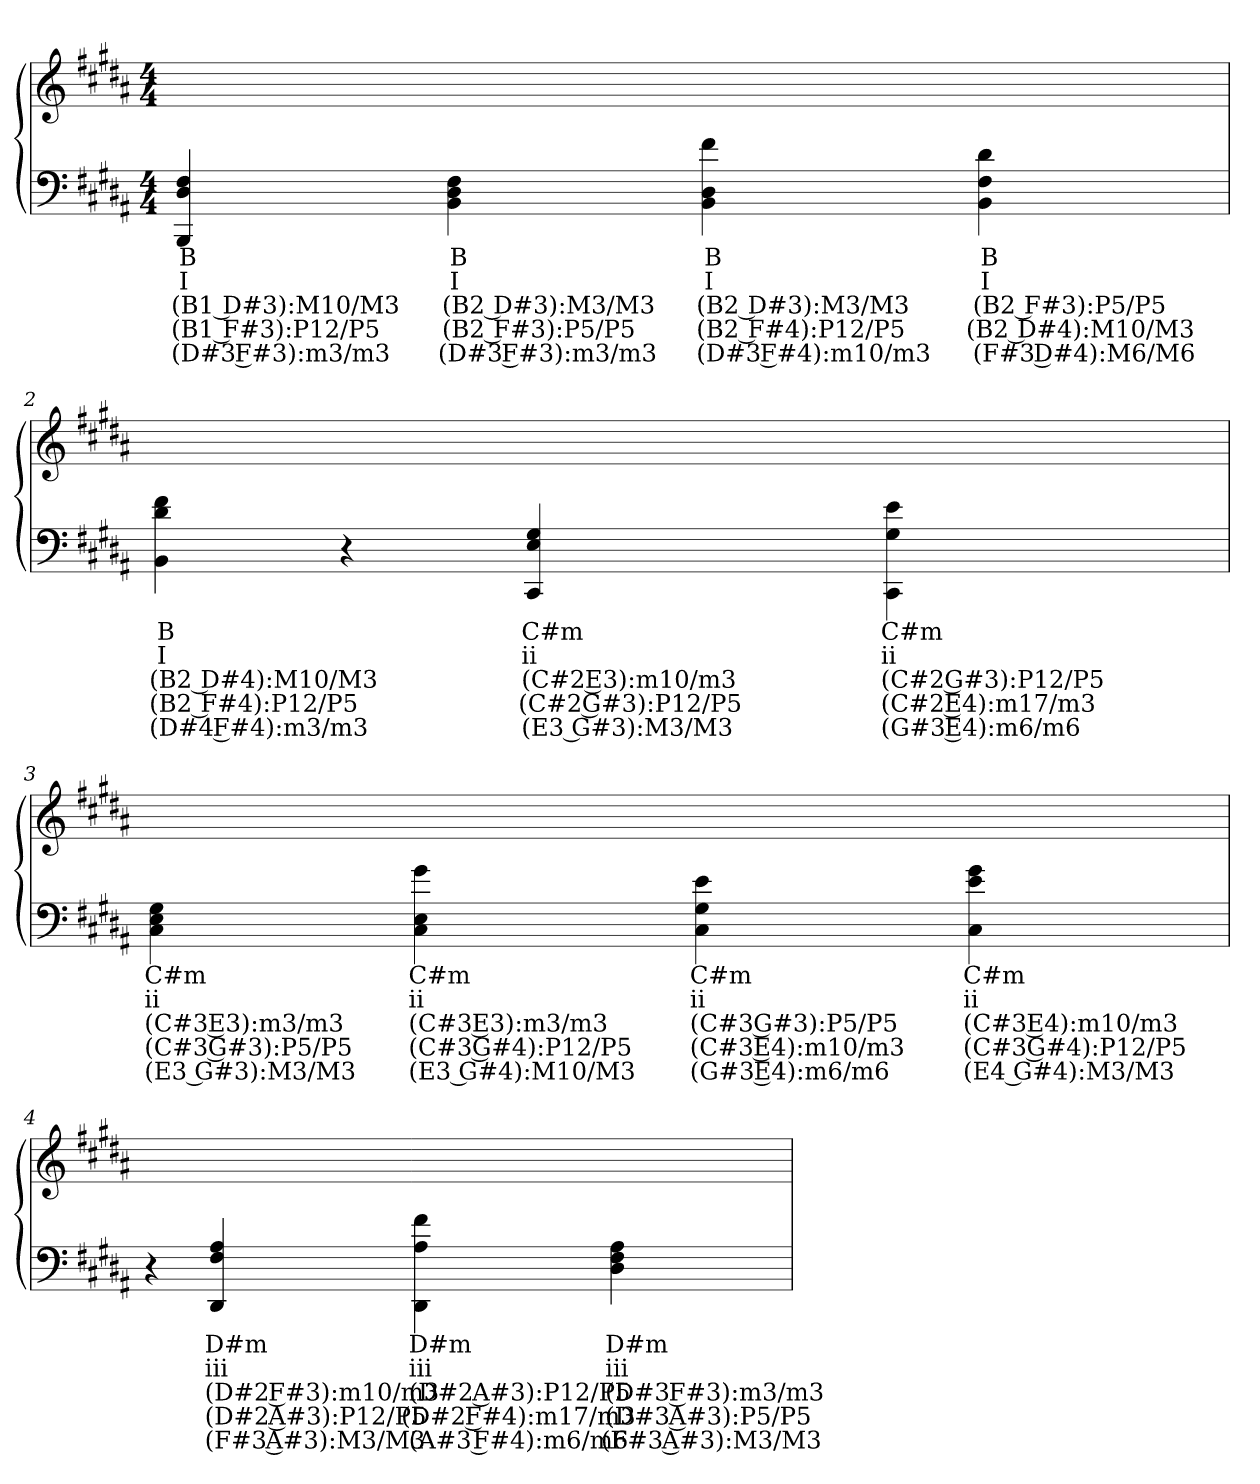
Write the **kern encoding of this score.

**kern	**text	**text	**text	**text	**text	**kern
*part2	*part2	*part2	*part2	*part2	*part2	*part1
*staff2	*staff2	*staff2	*staff2	*staff2	*staff2	*staff1
*clefF4	*	*	*	*	*	*clefG2
*k[f#c#g#d#a#]	*	*	*	*	*	*k[f#c#g#d#a#]
*B:	*	*	*	*	*	*B:
*M4/4	*	*	*	*	*	*M4/4
*MM60	*	*	*	*	*	*MM60
=1	=1	=1	=1	=1	=1	=1
4BBB 4D# 4F#	B	I	(B1 D#3):M10/M3	(B1 F#3):P12/P5	(D#3 F#3):m3/m3	1ryy
4BB 4D# 4F#	B	I	(B2 D#3):M3/M3	(B2 F#3):P5/P5	(D#3 F#3):m3/m3	.
4BB 4D# 4f#	B	I	(B2 D#3):M3/M3	(B2 F#4):P12/P5	(D#3 F#4):m10/m3	.
4BB 4F# 4d#	B	I	(B2 F#3):P5/P5	(B2 D#4):M10/M3	(F#3 D#4):M6/M6	.
=2	=2	=2	=2	=2	=2	=2
4BB 4d# 4f#	B	I	(B2 D#4):M10/M3	(B2 F#4):P12/P5	(D#4 F#4):m3/m3	1ryy
4r	.	.	.	.	.	.
4CC# 4E 4G#	C#m	ii	(C#2 E3):m10/m3	(C#2 G#3):P12/P5	(E3 G#3):M3/M3	.
4CC# 4G# 4e	C#m	ii	(C#2 G#3):P12/P5	(C#2 E4):m17/m3	(G#3 E4):m6/m6	.
=3	=3	=3	=3	=3	=3	=3
4C# 4E 4G#	C#m	ii	(C#3 E3):m3/m3	(C#3 G#3):P5/P5	(E3 G#3):M3/M3	1ryy
4C# 4E 4g#	C#m	ii	(C#3 E3):m3/m3	(C#3 G#4):P12/P5	(E3 G#4):M10/M3	.
4C# 4G# 4e	C#m	ii	(C#3 G#3):P5/P5	(C#3 E4):m10/m3	(G#3 E4):m6/m6	.
4C# 4e 4g#	C#m	ii	(C#3 E4):m10/m3	(C#3 G#4):P12/P5	(E4 G#4):M3/M3	.
=4	=4	=4	=4	=4	=4	=4
4r	.	.	.	.	.	1ryy
4DD# 4F# 4A#	D#m	iii	(D#2 F#3):m10/m3	(D#2 A#3):P12/P5	(F#3 A#3):M3/M3	.
4DD# 4A# 4f#	D#m	iii	(D#2 A#3):P12/P5	(D#2 F#4):m17/m3	(A#3 F#4):m6/m6	.
4D# 4F# 4A#	D#m	iii	(D#3 F#3):m3/m3	(D#3 A#3):P5/P5	(F#3 A#3):M3/M3	.
=	=	=	=	=	=	=
*-	*-	*-	*-	*-	*-	*-
